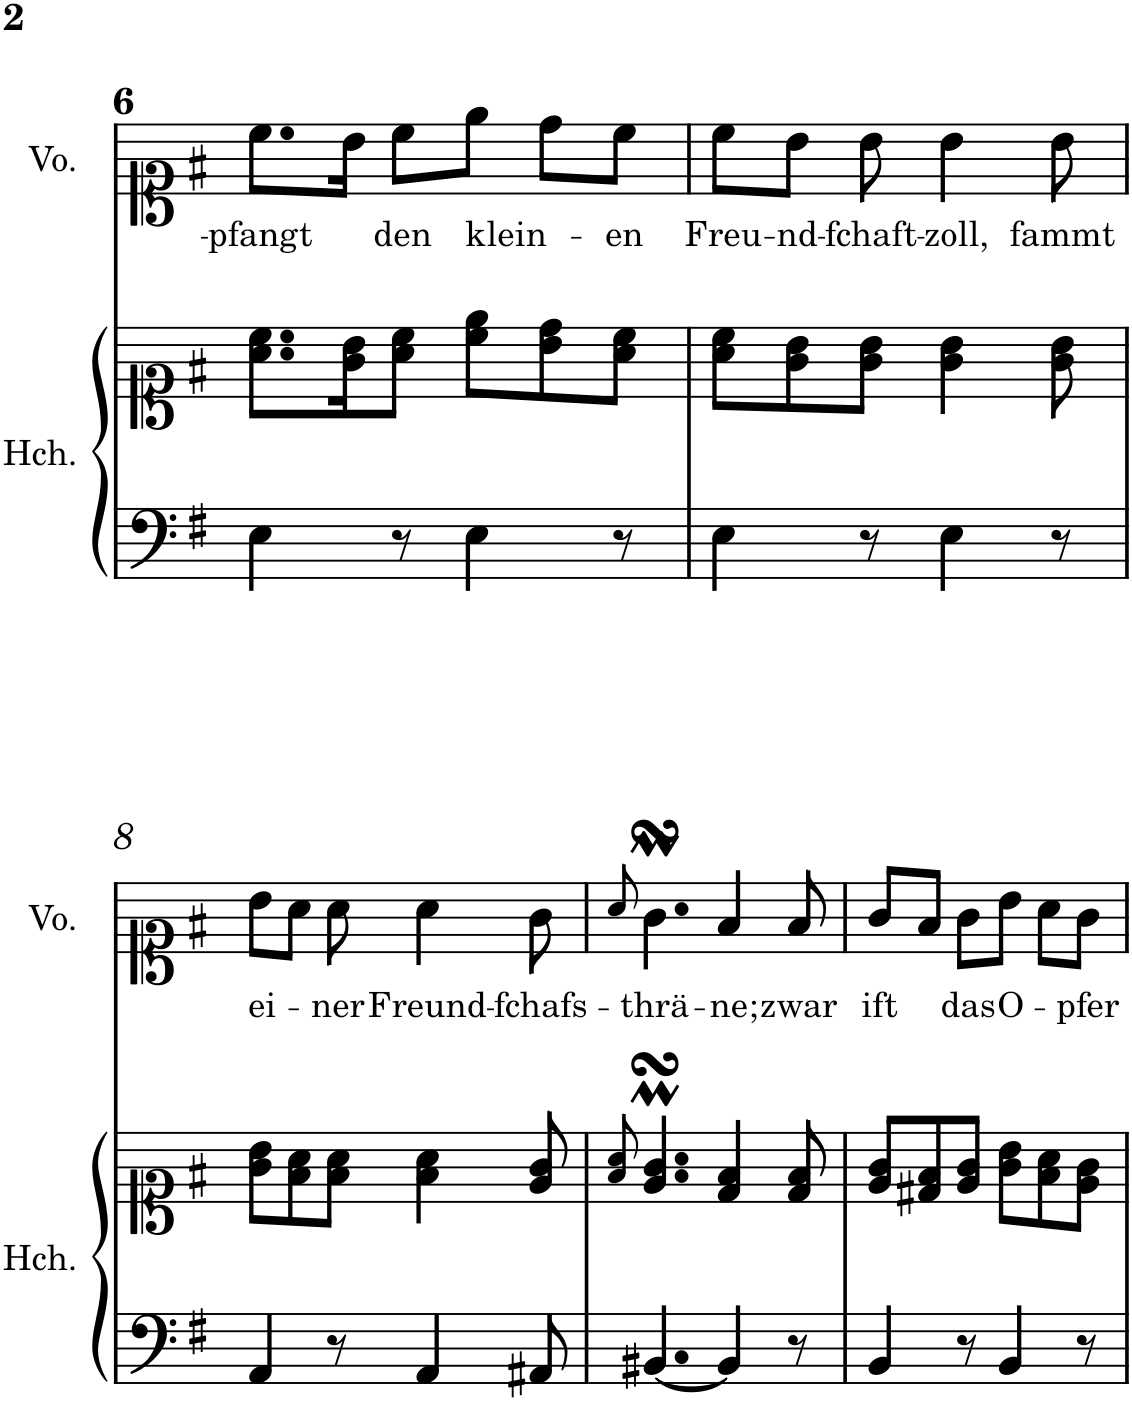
**kern	**kern	**kern	**text
*part2	*part2	*part1	*part1
*staff3	*staff2	*staff1	*staff1
*I"Harpsichord	*	*I"Voice	*
*I'Hch.	*	*I'Vo.	*
!!LO:PB:g=z
*clefF4	*clefC1	*clefC1	*
*k[f#]	*k[f#]	*k[f#]	*
*M6/8	*M6/8	*M6/8	*
=6	=6	=6	=6
!	!	!	!LO:LY:b
4E\	8.a\ 8.cc\L	8.cc\L	-pfangt
.	16g\ 16b\K	16b\Jk	.
!	!	!	!LO:LY:b
8r	8a\ 8cc\J	8cc\L	den
!	!	!	!LO:LY:b
4E\	8cc\ 8ee\L	8ee\J	klein-
.	8b\ 8dd\	8dd\L	.
!	!	!	!LO:LY:b
8r	8a\ 8cc\J	8cc\J	-en
=7	=7	=7	=7
!	!	!	!LO:LY:b
4E\	8a\ 8cc\L	8cc\L	Freu-
!	!	!	!LO:LY:b
.	8g\ 8b\	8b\J	-nd-
!	!	!	!LO:LY:b
8r	8g\ 8b\J	8b\	-fchaft-
!	!	!	!LO:LY:b
4E\	4g\ 4b\	4b\	-zoll,
!	!	!	!LO:LY:b
8r	8g\ 8b\	8b\	fammt
!!LO:LB:g=z
=8	=8	=8	=8
!	!	!	!LO:LY:b
4AA/	8g\ 8b\L	8b\L	ei-
.	8f#\ 8a\	8a\J	.
!	!	!	!LO:LY:b
8r	8f#\ 8a\J	8a\	-ner
!	!	!	!LO:LY:b
4AA/	4f#\ 4a\	4a\	Freund-
!	!	!	!LO:LY:b
8AA#X/	8e/ 8g/	8g\	-fchafs-
=9	=9	=9	=9
.	8qf#/ 8qa/	8qa/	.
!	!	!	!LO:LY:b
[4.BB#X/	4.e/MsSSS 4.g/MsSSS	4.gMsSSs\	-thrä-
!	!	!	!LO:LY:b
4BB#/]	4d/ 4f#/	4f#/	-ne;
!	!	!	!LO:LY:b
8r	8d/ 8f#/	8f#/	zwar
=10	=10	=10	=10
!	!	!	!LO:LY:b
4BB/	8e/ 8g/L	8g/L	ift
.	8d#X/ 8f#/	8f#/J	.
!	!	!	!LO:LY:b
8r	8e/ 8g/J	8g\L	das
!	!	!	!LO:LY:b
4BB/	8g\ 8b\L	8b\J	O-
.	8f#\ 8a\	8a\L	.
!	!	!	!LO:LY:b
8r	8e\ 8g\J	8g\J	-pfer
=	=	=	=
*-	*-	*-	*-
